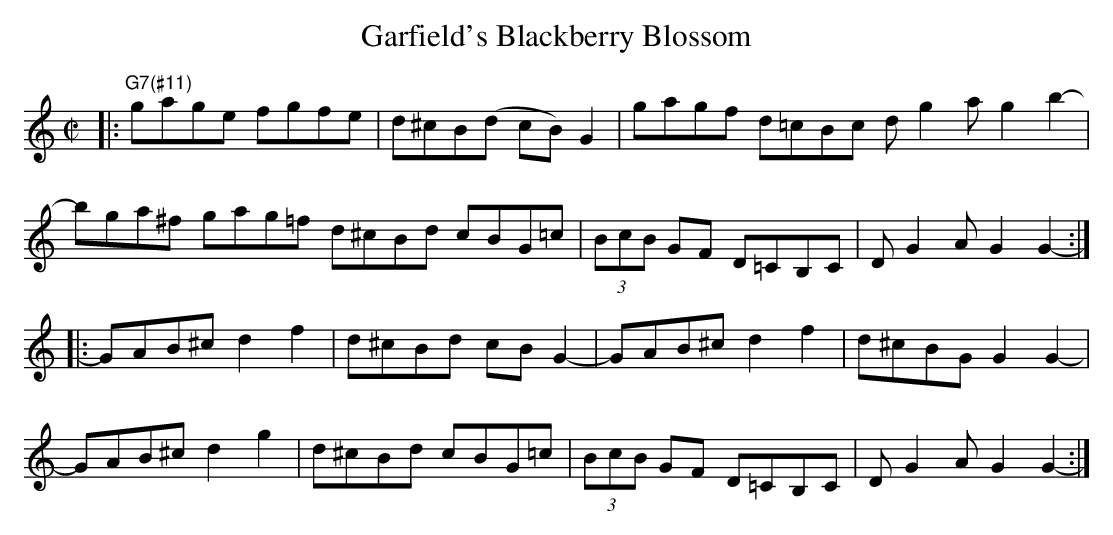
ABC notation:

X:1
T: Garfield's Blackberry Blossom
M: C|
L: 1/8
K: Gmix
|:"G7(#11)"\
gage fgfe | d^cB(d cB)G2 | gagf d=cBc dg2a g2b2- |
bga^f gag=f d^cBd cBG=c | (3BcB GF D=CB,C | DG2A G2G2- :|
|:\
GAB^c d2f2 | d^cBd cBG2- | GAB^c d2f2 | d^cBG G2G2- |
GAB^c d2g2 | d^cBd cBG=c | (3BcB GF D=CB,C | DG2A G2G2- :|
